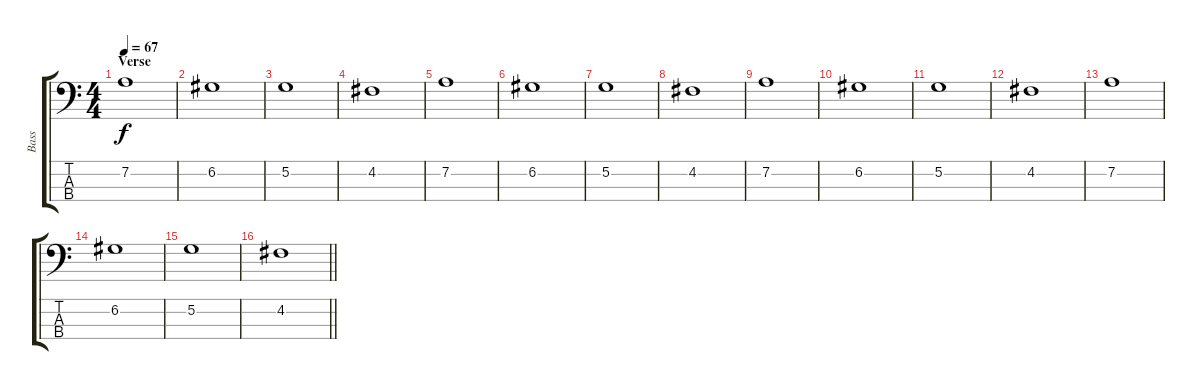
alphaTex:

\track ("Bass" "Bass") {instrument electricbassfinger}
\staff {score tabs}
\tuning (G2 D2 A1 E1) {hide}
\ts (4 4)
\section ("" "Verse")
\tempo 67
\clef f4
\ks c
7.2.1{dy f} |
6.2.1 |
5.2.1 |
4.2.1 |
7.2.1 |
6.2.1 |
5.2.1 |
4.2.1 |
7.2.1 |
6.2.1 |
5.2.1 |
4.2.1 |
7.2.1 |
6.2.1 |
5.2.1 |
\barLineRight lightlight
4.2.1
